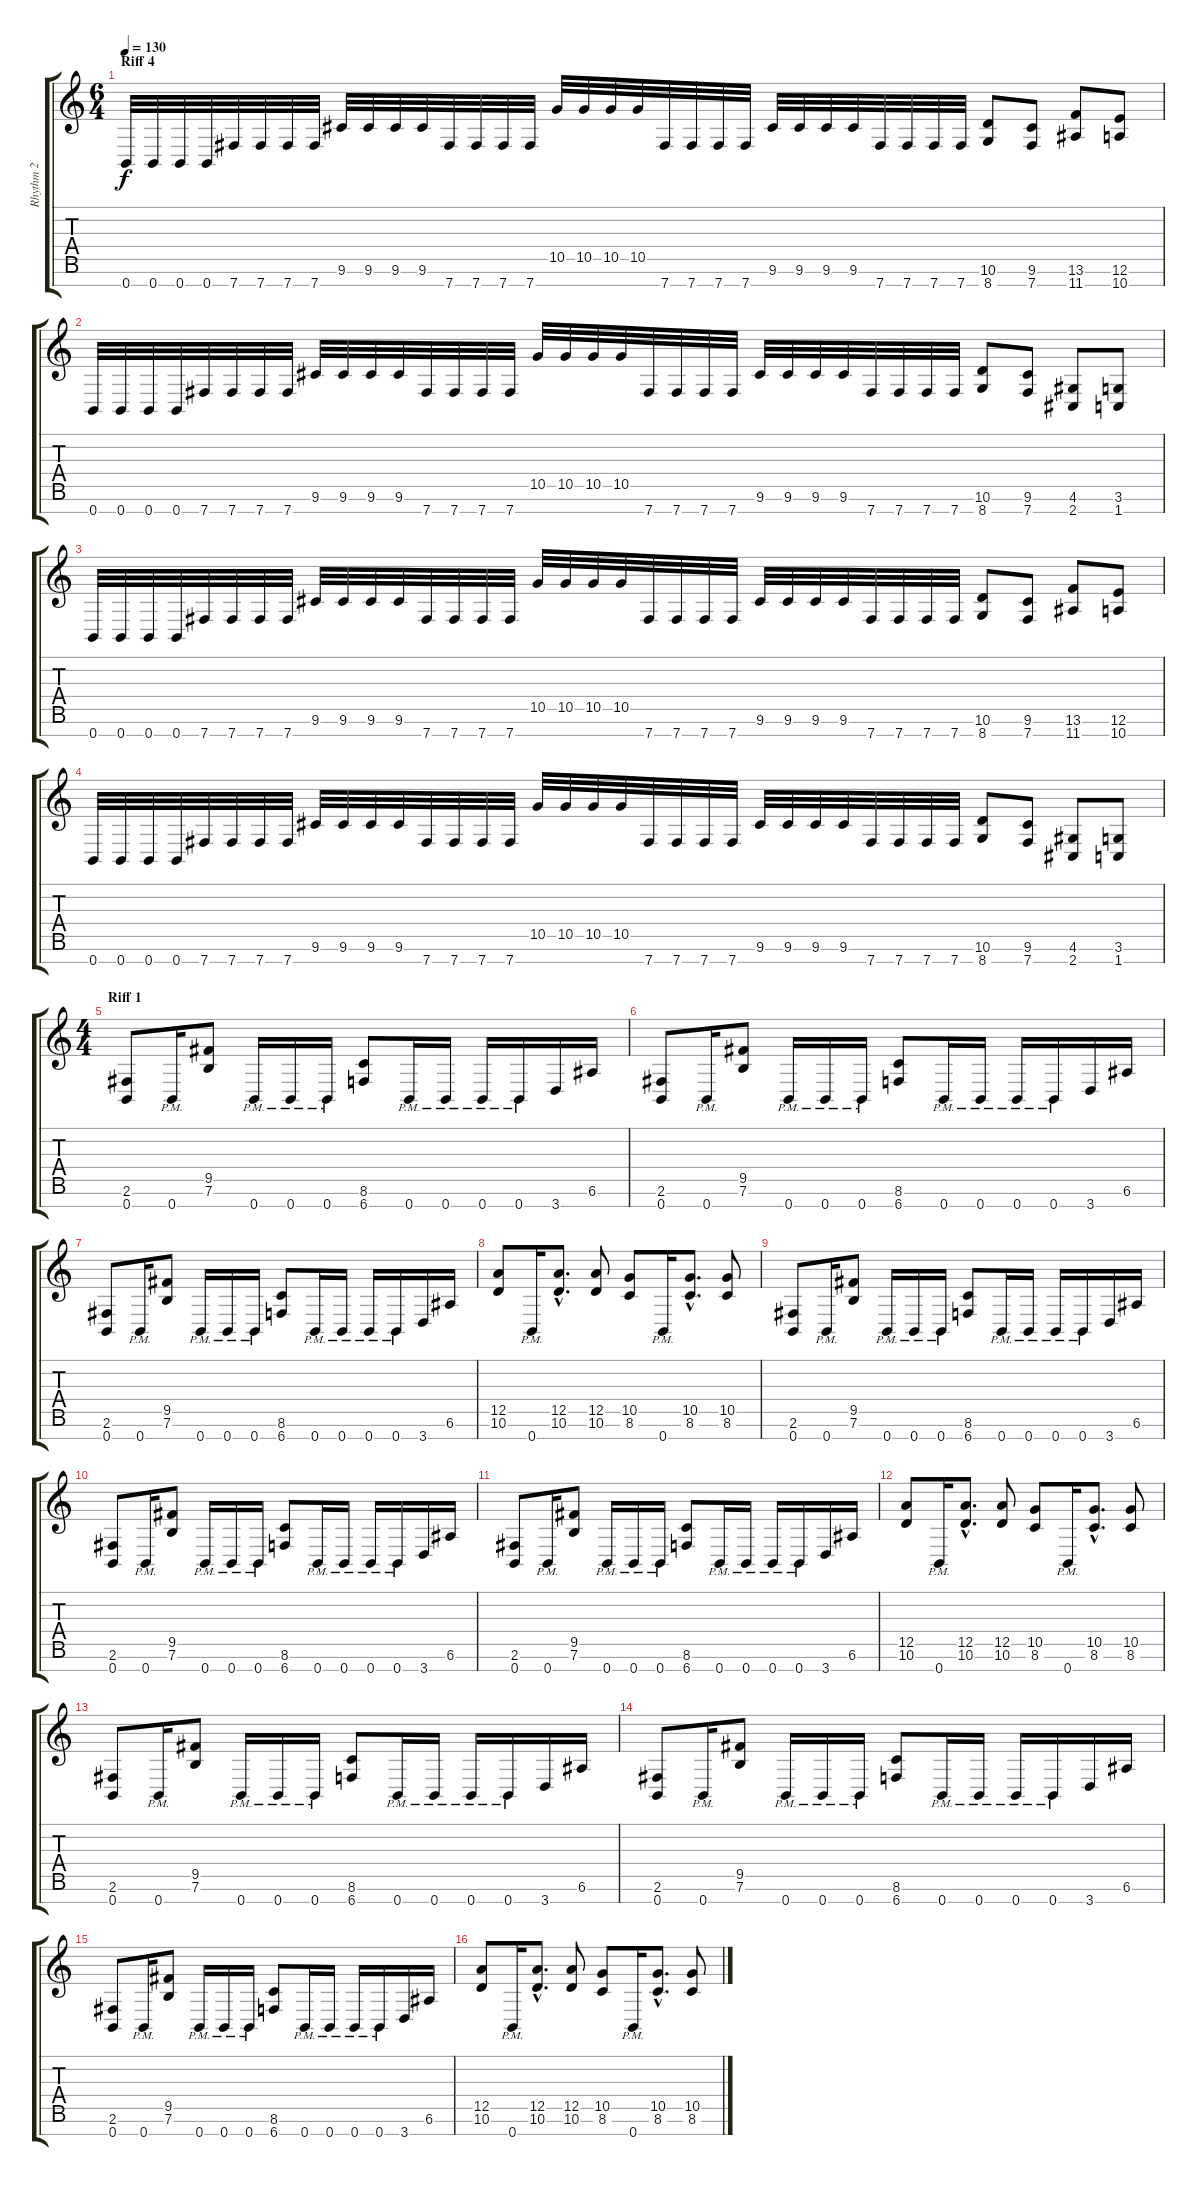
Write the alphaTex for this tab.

\track ("Rhythm 2" "Rhythm 2") {instrument overdrivenguitar}
\staff {score tabs}
\tuning (E4 B3 G3 D3 A2 E2 B1) {hide}
\ts (6 4)
\section ("" "Riff 4")
\tempo 130
\clef g2
\ks c
0.7.32{dy f} 0.7.32 0.7.32 0.7.32 7.7.32 7.7.32 7.7.32 7.7.32 9.6.32 9.6.32 9.6.32 9.6.32 7.7.32 7.7.32 7.7.32 7.7.32 10.5.32 10.5.32 10.5.32 10.5.32 7.7.32 7.7.32 7.7.32 7.7.32 9.6.32 9.6.32 9.6.32 9.6.32 7.7.32 7.7.32 7.7.32 7.7.32 (10.6 8.7).8 (9.6 7.7).8 (13.6 11.7).8 (12.6 10.7).8 |
0.7.32 0.7.32 0.7.32 0.7.32 7.7.32 7.7.32 7.7.32 7.7.32 9.6.32 9.6.32 9.6.32 9.6.32 7.7.32 7.7.32 7.7.32 7.7.32 10.5.32 10.5.32 10.5.32 10.5.32 7.7.32 7.7.32 7.7.32 7.7.32 9.6.32 9.6.32 9.6.32 9.6.32 7.7.32 7.7.32 7.7.32 7.7.32 (10.6 8.7).8 (9.6 7.7).8 (4.6 2.7).8 (3.6 1.7).8 |
0.7.32 0.7.32 0.7.32 0.7.32 7.7.32 7.7.32 7.7.32 7.7.32 9.6.32 9.6.32 9.6.32 9.6.32 7.7.32 7.7.32 7.7.32 7.7.32 10.5.32 10.5.32 10.5.32 10.5.32 7.7.32 7.7.32 7.7.32 7.7.32 9.6.32 9.6.32 9.6.32 9.6.32 7.7.32 7.7.32 7.7.32 7.7.32 (10.6 8.7).8 (9.6 7.7).8 (13.6 11.7).8 (12.6 10.7).8 |
0.7.32 0.7.32 0.7.32 0.7.32 7.7.32 7.7.32 7.7.32 7.7.32 9.6.32 9.6.32 9.6.32 9.6.32 7.7.32 7.7.32 7.7.32 7.7.32 10.5.32 10.5.32 10.5.32 10.5.32 7.7.32 7.7.32 7.7.32 7.7.32 9.6.32 9.6.32 9.6.32 9.6.32 7.7.32 7.7.32 7.7.32 7.7.32 (10.6 8.7).8 (9.6 7.7).8 (4.6 2.7).8 (3.6 1.7).8 |
\ts (4 4)
\section ("" "Riff 1")
(2.6 0.7).8 0.7{pm}.16 (9.5 7.6).8 0.7{pm}.16 0.7{pm}.16 0.7{pm}.16 (8.6 6.7).8 0.7{pm}.16 0.7{pm}.16 0.7{pm}.16 0.7{pm}.16 3.7.16 6.6.16 |
(2.6 0.7).8 0.7{pm}.16 (9.5 7.6).8 0.7{pm}.16 0.7{pm}.16 0.7{pm}.16 (8.6 6.7).8 0.7{pm}.16 0.7{pm}.16 0.7{pm}.16 0.7{pm}.16 3.7.16 6.6.16 |
(2.6 0.7).8 0.7{pm}.16 (9.5 7.6).8 0.7{pm}.16 0.7{pm}.16 0.7{pm}.16 (8.6 6.7).8 0.7{pm}.16 0.7{pm}.16 0.7{pm}.16 0.7{pm}.16 3.7.16 6.6.16 |
(12.5 10.6).8 0.7{pm}.16 (12.5{hac} 10.6{hac}).8{d} (12.5 10.6).8 (10.5 8.6).8 0.7{pm}.16 (10.5{hac} 8.6{hac}).8{d} (10.5 8.6).8 |
(2.6 0.7).8 0.7{pm}.16 (9.5 7.6).8 0.7{pm}.16 0.7{pm}.16 0.7{pm}.16 (8.6 6.7).8 0.7{pm}.16 0.7{pm}.16 0.7{pm}.16 0.7{pm}.16 3.7.16 6.6.16 |
(2.6 0.7).8 0.7{pm}.16 (9.5 7.6).8 0.7{pm}.16 0.7{pm}.16 0.7{pm}.16 (8.6 6.7).8 0.7{pm}.16 0.7{pm}.16 0.7{pm}.16 0.7{pm}.16 3.7.16 6.6.16 |
(2.6 0.7).8 0.7{pm}.16 (9.5 7.6).8 0.7{pm}.16 0.7{pm}.16 0.7{pm}.16 (8.6 6.7).8 0.7{pm}.16 0.7{pm}.16 0.7{pm}.16 0.7{pm}.16 3.7.16 6.6.16 |
(12.5 10.6).8 0.7{pm}.16 (12.5{hac} 10.6{hac}).8{d} (12.5 10.6).8 (10.5 8.6).8 0.7{pm}.16 (10.5{hac} 8.6{hac}).8{d} (10.5 8.6).8 |
(2.6 0.7).8 0.7{pm}.16 (9.5 7.6).8 0.7{pm}.16 0.7{pm}.16 0.7{pm}.16 (8.6 6.7).8 0.7{pm}.16 0.7{pm}.16 0.7{pm}.16 0.7{pm}.16 3.7.16 6.6.16 |
(2.6 0.7).8 0.7{pm}.16 (9.5 7.6).8 0.7{pm}.16 0.7{pm}.16 0.7{pm}.16 (8.6 6.7).8 0.7{pm}.16 0.7{pm}.16 0.7{pm}.16 0.7{pm}.16 3.7.16 6.6.16 |
(2.6 0.7).8 0.7{pm}.16 (9.5 7.6).8 0.7{pm}.16 0.7{pm}.16 0.7{pm}.16 (8.6 6.7).8 0.7{pm}.16 0.7{pm}.16 0.7{pm}.16 0.7{pm}.16 3.7.16 6.6.16 |
(12.5 10.6).8 0.7{pm}.16 (12.5{hac} 10.6{hac}).8{d} (12.5 10.6).8 (10.5 8.6).8 0.7{pm}.16 (10.5{hac} 8.6{hac}).8{d} (10.5 8.6).8
